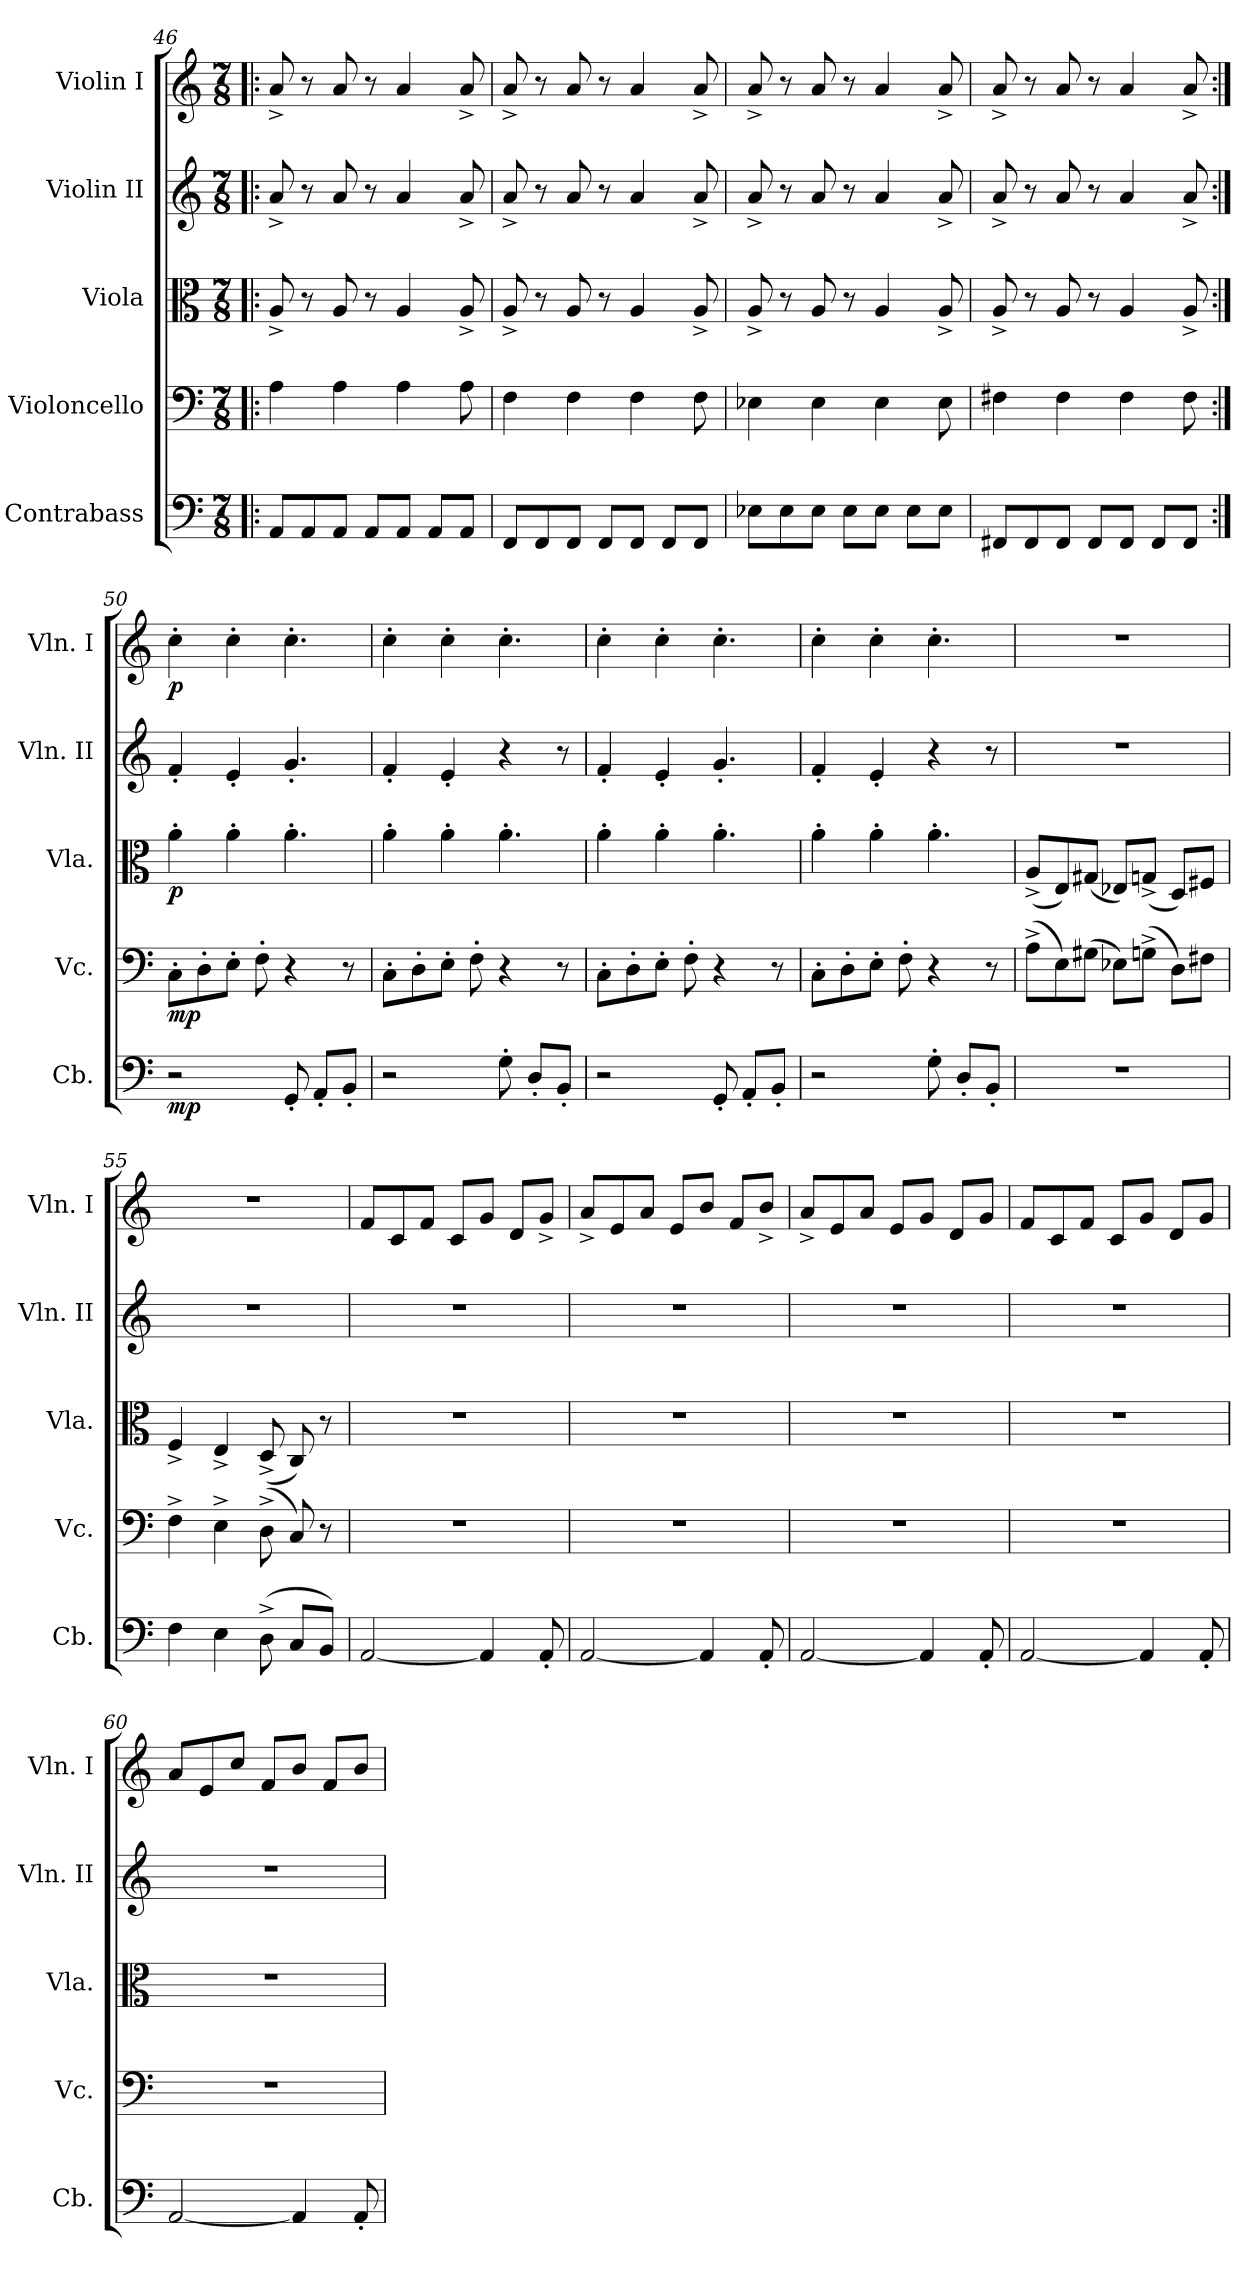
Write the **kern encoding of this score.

**kern	**dynam	**kern	**dynam	**kern	**dynam	**kern	**kern	**dynam
*part5	*part5	*part4	*part4	*part3	*part3	*part2	*part1	*part1
*staff5	*staff5	*staff4	*staff4	*staff3	*staff3	*staff2	*staff1	*staff1
*I"Contrabass	*	*I"Violoncello	*	*I"Viola	*	*I"Violin II	*I"Violin I	*
*I'Cb.	*	*I'Vc.	*	*I'Vla.	*	*I'Vln. II	*I'Vln. I	*
*clefF4	*	*clefF4	*	*clefC3	*	*clefG2	*clefG2	*
*ITrd7c12	*	*	*	*	*	*	*	*
*k[]	*	*k[]	*	*k[]	*	*k[]	*k[]	*
*M7/8	*	*M7/8	*	*M7/8	*	*M7/8	*M7/8	*
=46!|:	=46!|:	=46!|:	=46!|:	=46!|:	=46!|:	=46!|:	=46!|:	=46!|:
8AAA/L	.	4A\	.	8A^/	.	8a^/	8a^/	.
8AAA/	.	.	.	8r	.	8r	8r	.
8AAA/J	.	4A\	.	8A/	.	8a/	8a/	.
8AAA/L	.	.	.	8r	.	8r	8r	.
8AAA/J	.	4A\	.	4A/	.	4a/	4a/	.
8AAA/L	.	.	.	.	.	.	.	.
8AAA/J	.	8A\	.	8A^/	.	8a^/	8a^/	.
=47	=47	=47	=47	=47	=47	=47	=47	=47
8FFF/L	.	4F\	.	8A^/	.	8a^/	8a^/	.
8FFF/	.	.	.	8r	.	8r	8r	.
8FFF/J	.	4F\	.	8A/	.	8a/	8a/	.
8FFF/L	.	.	.	8r	.	8r	8r	.
8FFF/J	.	4F\	.	4A/	.	4a/	4a/	.
8FFF/L	.	.	.	.	.	.	.	.
8FFF/J	.	8F\	.	8A^/	.	8a^/	8a^/	.
=48	=48	=48	=48	=48	=48	=48	=48	=48
8EE-X\L	.	4E-X\	.	8A^/	.	8a^/	8a^/	.
8EE-\	.	.	.	8r	.	8r	8r	.
8EE-\J	.	4E-\	.	8A/	.	8a/	8a/	.
8EE-\L	.	.	.	8r	.	8r	8r	.
8EE-\J	.	4E-\	.	4A/	.	4a/	4a/	.
8EE-\L	.	.	.	.	.	.	.	.
8EE-\J	.	8E-\	.	8A^/	.	8a^/	8a^/	.
!!LO:LB:g=z
=49	=49	=49	=49	=49	=49	=49	=49	=49
8FFF#X/L	.	4F#X\	.	8A^/	.	8a^/	8a^/	.
8FFF#/	.	.	.	8r	.	8r	8r	.
8FFF#/J	.	4F#\	.	8A/	.	8a/	8a/	.
8FFF#/L	.	.	.	8r	.	8r	8r	.
8FFF#/J	.	4F#\	.	4A/	.	4a/	4a/	.
8FFF#/L	.	.	.	.	.	.	.	.
8FFF#/J	.	8F#\	.	8A^/	.	8a^/	8a^/	.
=50:|!	=50:|!	=50:|!	=50:|!	=50:|!	=50:|!	=50:|!	=50:|!	=50:|!
!	!LO:DY:b	!	!LO:DY:b	!	!LO:DY:b	!	!	!LO:DY:b
2r	mp	8C'\L	mp	4a'\	p	4f'/	4cc'\	p
.	.	8D'\	.	.	.	.	.	.
.	.	8E'\J	.	4a'\	.	4e'/	4cc'\	.
.	.	8F'\	.	.	.	.	.	.
8GGG'/	.	4r	.	4.a'\	.	4.g'/	4.cc'\	.
8AAA'/L	.	.	.	.	.	.	.	.
8BBB'/J	.	8r	.	.	.	.	.	.
=51	=51	=51	=51	=51	=51	=51	=51	=51
2r	.	8C'\L	.	4a'\	.	4f'/	4cc'\	.
.	.	8D'\	.	.	.	.	.	.
.	.	8E'\J	.	4a'\	.	4e'/	4cc'\	.
.	.	8F'\	.	.	.	.	.	.
8GG'\	.	4r	.	4.a'\	.	4r	4.cc'\	.
8DD'/L	.	.	.	.	.	.	.	.
8BBB'/J	.	8r	.	.	.	8r	.	.
=52	=52	=52	=52	=52	=52	=52	=52	=52
2r	.	8C'\L	.	4a'\	.	4f'/	4cc'\	.
.	.	8D'\	.	.	.	.	.	.
.	.	8E'\J	.	4a'\	.	4e'/	4cc'\	.
.	.	8F'\	.	.	.	.	.	.
8GGG'/	.	4r	.	4.a'\	.	4.g'/	4.cc'\	.
8AAA'/L	.	.	.	.	.	.	.	.
8BBB'/J	.	8r	.	.	.	.	.	.
=53	=53	=53	=53	=53	=53	=53	=53	=53
2r	.	8C'\L	.	4a'\	.	4f'/	4cc'\	.
.	.	8D'\	.	.	.	.	.	.
.	.	8E'\J	.	4a'\	.	4e'/	4cc'\	.
.	.	8F'\	.	.	.	.	.	.
8GG'\	.	4r	.	4.a'\	.	4r	4.cc'\	.
8DD'/L	.	.	.	.	.	.	.	.
8BBB'/J	.	8r	.	.	.	8r	.	.
!!LO:PB:g=z
=54	=54	=54	=54	=54	=54	=54	=54	=54
2..r	.	(8A^\L	.	(8A^/L	.	2..r	2..r	.
.	.	8E\)	.	8E/)	.	.	.	.
.	.	(8G#X\J	.	(8G#X/J	.	.	.	.
.	.	8E-X\L)	.	8E-X/L)	.	.	.	.
.	.	(8Gn^\J	.	(8Gn^/J	.	.	.	.
.	.	8D\L)	.	8D/L)	.	.	.	.
.	.	8F#X\J	.	8F#X/J	.	.	.	.
=55	=55	=55	=55	=55	=55	=55	=55	=55
4FF\	.	4F^\	.	4F^/	.	2..r	2..r	.
4EE\	.	4E^\	.	4E^/	.	.	.	.
(8DD^\	.	(8D^\	.	(8D^/	.	.	.	.
8CC/L	.	8C/)	.	8C/)	.	.	.	.
8BBB/J)	.	8r	.	8r	.	.	.	.
=56	=56	=56	=56	=56	=56	=56	=56	=56
[2AAA/	.	2..r	.	2..r	.	2..r	8f/L	.
.	.	.	.	.	.	.	8c/	.
.	.	.	.	.	.	.	8f/J	.
.	.	.	.	.	.	.	8c/L	.
4AAA/]	.	.	.	.	.	.	8g/J	.
.	.	.	.	.	.	.	8d/L	.
8AAA'/	.	.	.	.	.	.	8g^/J	.
=57	=57	=57	=57	=57	=57	=57	=57	=57
[2AAA/	.	2..r	.	2..r	.	2..r	8a^/L	.
.	.	.	.	.	.	.	8e/	.
.	.	.	.	.	.	.	8a/J	.
.	.	.	.	.	.	.	8e/L	.
4AAA/]	.	.	.	.	.	.	8b/J	.
.	.	.	.	.	.	.	8f/L	.
8AAA'/	.	.	.	.	.	.	8b^/J	.
=58	=58	=58	=58	=58	=58	=58	=58	=58
[2AAA/	.	2..r	.	2..r	.	2..r	8a^/L	.
.	.	.	.	.	.	.	8e/	.
.	.	.	.	.	.	.	8a/J	.
.	.	.	.	.	.	.	8e/L	.
4AAA/]	.	.	.	.	.	.	8g/J	.
.	.	.	.	.	.	.	8d/L	.
8AAA'/	.	.	.	.	.	.	8g/J	.
!!LO:LB:g=z
=59	=59	=59	=59	=59	=59	=59	=59	=59
[2AAA/	.	2..r	.	2..r	.	2..r	8f/L	.
.	.	.	.	.	.	.	8c/	.
.	.	.	.	.	.	.	8f/J	.
.	.	.	.	.	.	.	8c/L	.
4AAA/]	.	.	.	.	.	.	8g/J	.
.	.	.	.	.	.	.	8d/L	.
8AAA'/	.	.	.	.	.	.	8g/J	.
=60	=60	=60	=60	=60	=60	=60	=60	=60
[2AAA/	.	2..r	.	2..r	.	2..r	8a/L	.
.	.	.	.	.	.	.	8e/	.
.	.	.	.	.	.	.	8cc/J	.
.	.	.	.	.	.	.	8f/L	.
4AAA/]	.	.	.	.	.	.	8b/J	.
.	.	.	.	.	.	.	8f/L	.
8AAA'/	.	.	.	.	.	.	8b/J	.
=	=	=	=	=	=	=	=	=
*-	*-	*-	*-	*-	*-	*-	*-	*-
